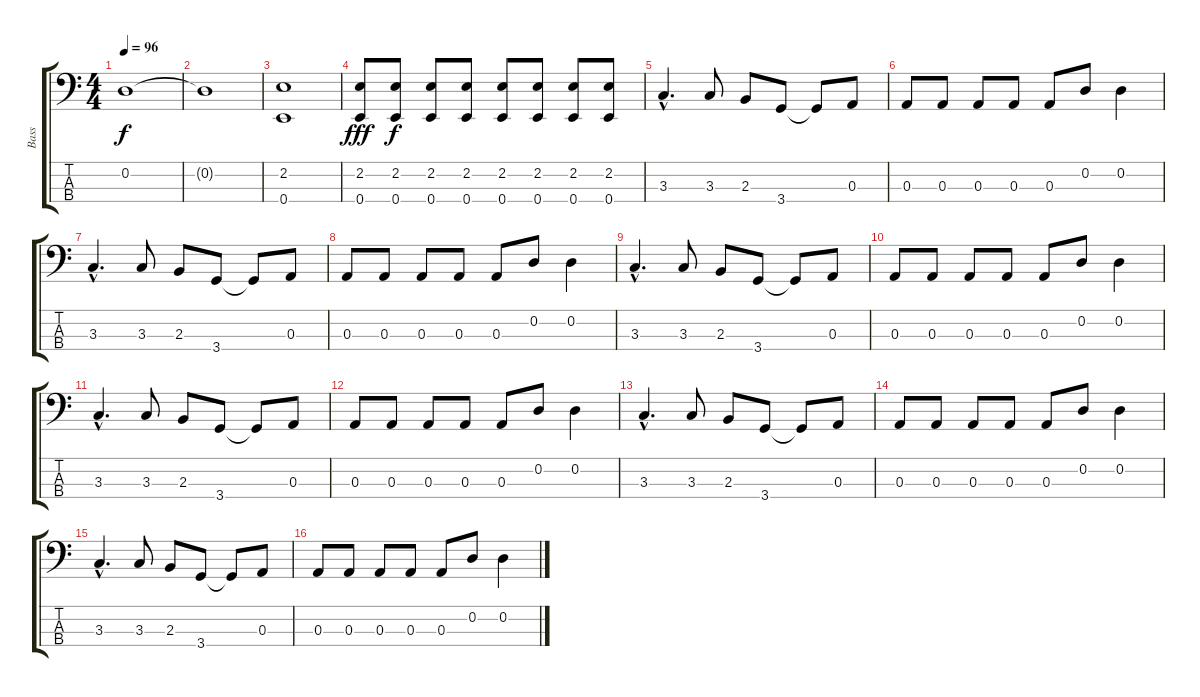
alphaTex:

\track ("Bass" "Bass") {instrument electricbassfinger}
\staff {score tabs}
\tuning (G2 D2 A1 E1) {hide}
\ts (4 4)
\tempo 96
\clef f4
\ks c
0.2.1{dy f} |
0.2{t}.1 |
(2.2 0.4).1 |
(2.2 0.4).8{dy fff} (2.2 0.4).8{dy f} (2.2 0.4).8 (2.2 0.4).8 (2.2 0.4).8 (2.2 0.4).8 (2.2 0.4).8 (2.2 0.4).8 |
3.3{hac}.4{d} 3.3.8 2.3.8 3.4.8 3.4{t}.8 0.3.8 |
0.3.8 0.3.8 0.3.8 0.3.8 0.3.8 0.2.8 0.2.4 |
3.3{hac}.4{d} 3.3.8 2.3.8 3.4.8 3.4{t}.8 0.3.8 |
0.3.8 0.3.8 0.3.8 0.3.8 0.3.8 0.2.8 0.2.4 |
3.3{hac}.4{d} 3.3.8 2.3.8 3.4.8 3.4{t}.8 0.3.8 |
0.3.8 0.3.8 0.3.8 0.3.8 0.3.8 0.2.8 0.2.4 |
3.3{hac}.4{d} 3.3.8 2.3.8 3.4.8 3.4{t}.8 0.3.8 |
0.3.8 0.3.8 0.3.8 0.3.8 0.3.8 0.2.8 0.2.4 |
3.3{hac}.4{d} 3.3.8 2.3.8 3.4.8 3.4{t}.8 0.3.8 |
0.3.8 0.3.8 0.3.8 0.3.8 0.3.8 0.2.8 0.2.4 |
3.3{hac}.4{d} 3.3.8 2.3.8 3.4.8 3.4{t}.8 0.3.8 |
0.3.8 0.3.8 0.3.8 0.3.8 0.3.8 0.2.8 0.2.4
